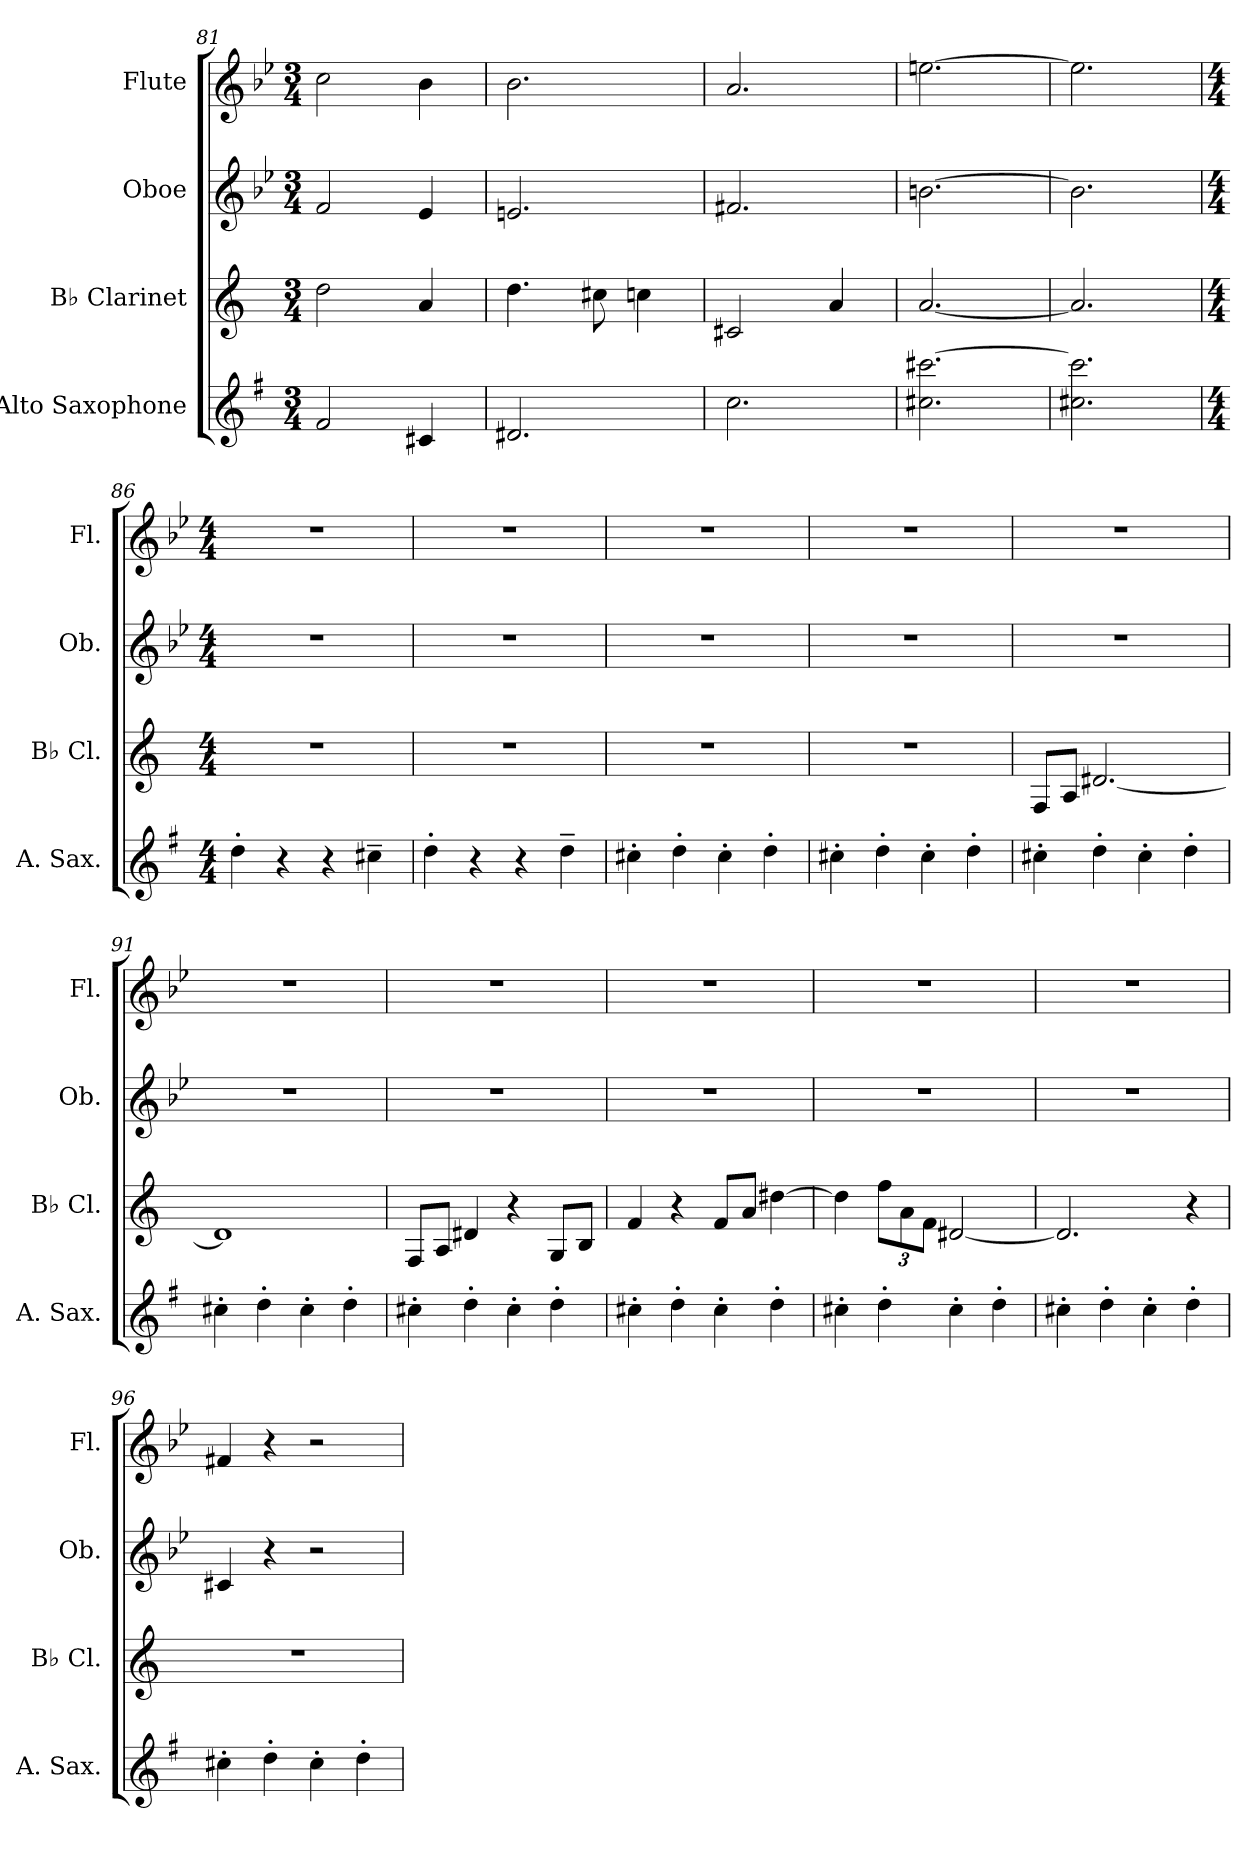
**kern	**kern	**kern	**kern
*part4	*part3	*part2	*part1
*staff4	*staff3	*staff2	*staff1
*I"Alto Saxophone	*I"B♭ Clarinet	*I"Oboe	*I"Flute
*I'A. Sax.	*I'B♭ Cl.	*I'Ob.	*I'Fl.
*clefG2	*clefG2	*clefG2	*clefG2
*ITrd5c9	*ITrd1c2	*	*
*k[b-e-]	*k[b-e-]	*k[b-e-]	*k[b-e-]
*M3/4	*M3/4	*M3/4	*M3/4
=81	=81	=81	=81
2A/	2cc\	2f/	2cc\
4En/	4g/	4e-/	4b-\
=82	=82	=82	=82
2.F#X/	4.cc\	2.en/	2.b-\
.	8bn\	.	.
.	4b-X\	.	.
=83	=83	=83	=83
2.e-\	2Bn/	2.f#X/	2.a/
.	4g/	.	.
=84	=84	=84	=84
2.en\ [2.een\	[2.g/	[2.bn\	[2.een\
=85	=85	=85	=85
2.en\ 2.ee\]	2.g/]	2.b\]	2.ee\]
=86	=86	=86	=86
!!LO:REH:place=s1:a:B:fs=14:t=Jaws
*M4/4	*M4/4	*M4/4	*M4/4
*	*	*	*MM200
4f'\	1r	1r	1r
4r	.	.	.
4r	.	.	.
4en~\	.	.	.
=87	=87	=87	=87
4f'\	1r	1r	1r
4r	.	.	.
4r	.	.	.
4f~\	.	.	.
!!LO:LB:g=z
=88	=88	=88	=88
4en'\	1r	1r	1r
4f'\	.	.	.
4e'\	.	.	.
4f'\	.	.	.
=89	=89	=89	=89
4en'\	1r	1r	1r
4f'\	.	.	.
4e'\	.	.	.
4f'\	.	.	.
=90	=90	=90	=90
4en'\	8E-/L	1r	1r
.	8G/J	.	.
4f'\	[2.c#X/	.	.
4e'\	.	.	.
4f'\	.	.	.
=91	=91	=91	=91
4en'\	1c#]	1r	1r
4f'\	.	.	.
4e'\	.	.	.
4f'\	.	.	.
=92	=92	=92	=92
4en'\	8E-/L	1r	1r
.	8G/J	.	.
4f'\	4c#X/	.	.
4e'\	4r	.	.
4f'\	8F/L	.	.
.	8A/J	.	.
=93	=93	=93	=93
4en'\	4e-/	1r	1r
4f'\	4r	.	.
4e'\	8e-/L	.	.
.	8g/J	.	.
4f'\	[4cc#X\	.	.
!!LO:LB:g=z
=94	=94	=94	=94
4en'\	4cc#\]	1r	1r
*	*Xbrackettup	*	*
4f'\	12ee-\L	.	.
.	12g\	.	.
.	12e-\J	.	.
4e'\	[2c#X/	.	.
4f'\	.	.	.
=95	=95	=95	=95
4en'\	2.c#/]	1r	1r
4f'\	.	.	.
4e'\	.	.	.
4f'\	4r	.	.
=96	=96	=96	=96
4en'\	1r	4c#X/	4f#X/
4f'\	.	4r	4r
4e'\	.	2r	2r
4f'\	.	.	.
=	=	=	=
*-	*-	*-	*-
